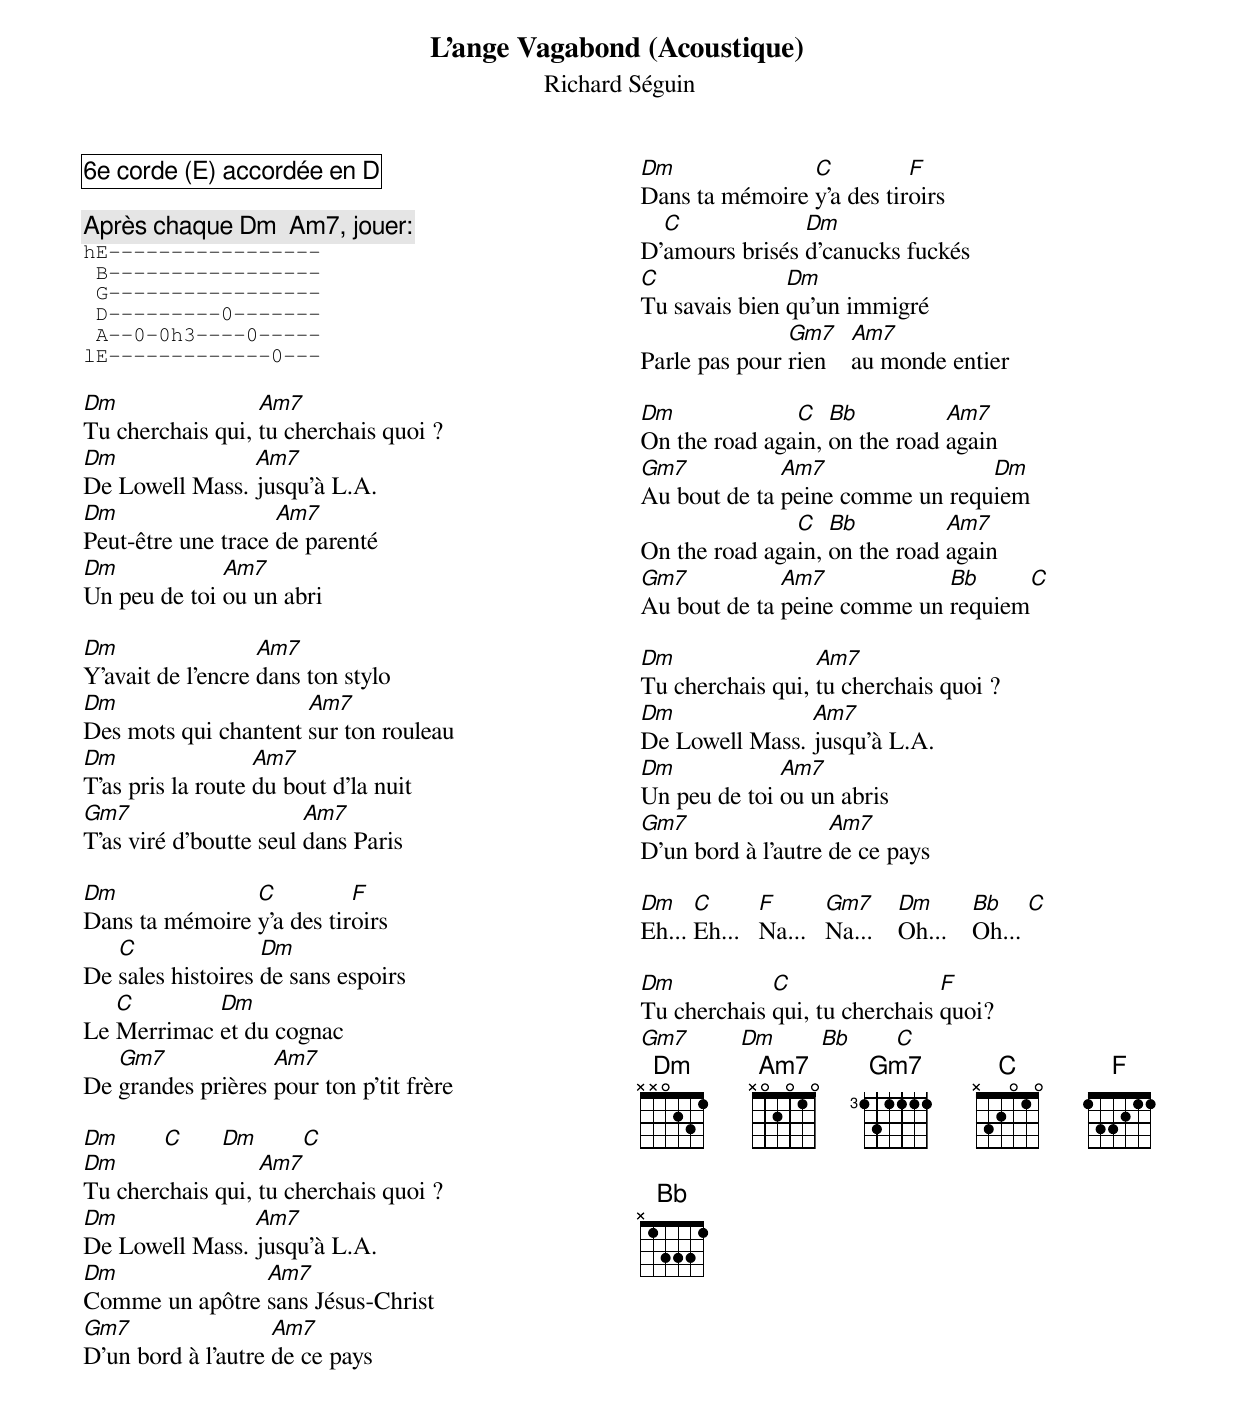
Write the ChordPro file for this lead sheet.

{t: L'ange Vagabond (Acoustique)}
{subtitle: Richard Séguin}
{define: Am7 base-fret 1 frets x 0 2 0 1 0}
{cb: 6e corde (E) accordée en D}

{c: Après chaque Dm  Am7, jouer:}
{sot}
hE-----------------
 B-----------------
 G-----------------
 D---------0-------
 A--0-0h3----0-----
lE-------------0---
{eot}

{columns: 2}
[Dm]Tu cherchais qui, [Am7]tu cherchais quoi ?
[Dm]De Lowell Mass. [Am7]jusqu'à L.A.
[Dm]Peut-être une trace [Am7]de parenté
[Dm]Un peu de toi [Am7]ou un abri

[Dm]Y'avait de l'encre [Am7]dans ton stylo
[Dm]Des mots qui chantent [Am7]sur ton rouleau
[Dm]T'as pris la route [Am7]du bout d'la nuit
[Gm7]T'as viré d'boutte seul [Am7]dans Paris

[Dm]Dans ta mémoire [C]y'a des tir[F]oirs
De [C]sales histoires [Dm]de sans espoirs
Le [C]Merrimac [Dm]et du cognac
De [Gm7]grandes prières [Am7]pour ton p'tit frère

[Dm]       [C]      [Dm]       [C]
[Dm]Tu cherchais qui, [Am7]tu cherchais quoi ?
[Dm]De Lowell Mass. [Am7]jusqu'à L.A.
[Dm]Comme un apôtre [Am7]sans Jésus-Christ
[Gm7]D'un bord à l'autre [Am7]de ce pays
{colb}
[Dm]Dans ta mémoire [C]y'a des tir[F]oirs
D'[C]amours brisés [Dm]d'canucks fuckés
[C]Tu savais bien [Dm]qu'un immigré
Parle pas pour [Gm7]rien    [Am7]au monde entier

[Dm]On the road aga[C]in, [Bb]on the road [Am7]again
[Gm7]Au bout de ta [Am7]peine comme un requ[Dm]iem
On the road aga[C]in, [Bb]on the road [Am7]again
[Gm7]Au bout de ta [Am7]peine comme un [Bb]requiem[C]

[Dm]Tu cherchais qui, [Am7]tu cherchais quoi ?
[Dm]De Lowell Mass. [Am7]jusqu'à L.A.
[Dm]Un peu de toi [Am7]ou un abris
[Gm7]D'un bord à l'autre [Am7]de ce pays

[Dm]Eh... [C]Eh...   [F]Na...   [Gm7]Na...    [Dm]Oh...    [Bb]Oh... [C]

[Dm]Tu cherchais [C]qui, tu cherchais [F]quoi?
[Gm7]        [Dm]       [Bb]       [C]
